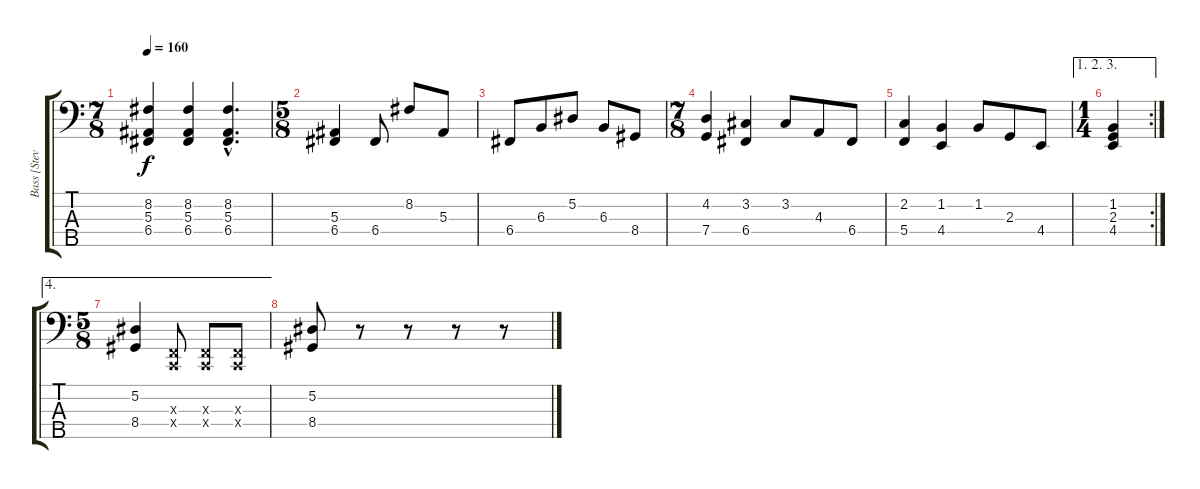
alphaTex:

\track ("Bass [Steve Cloutier]" "Bass [Stev") {instrument electricbassfinger}
\staff {score tabs}
\tuning (Eb2 Bb1 F1 C1 G0) {hide}
\ts (7 8)
\tempo 160
\clef f4
\ks c
(8.2 5.3 6.4).4{dy f} (8.2 5.3 6.4).4 (8.2{hac} 5.3{hac} 6.4{hac}).4{d} |
\ts (5 8)
(5.3 6.4).4 6.4.8 8.2.8 5.3.8 |
6.4.8 6.3.8 5.2.8 6.3.8 8.4.8 |
\ts (7 8)
(4.2 7.4).4 (3.2 6.4).4 3.2.8 4.3.8 6.4.8 |
(2.2 5.4).4 (1.2 4.4).4 1.2.8 2.3.8 4.4.8 |
\ae (1 2 3)
\rc 2
\ts (1 4)
(1.2 2.3 4.4).4 |
\ae 4
\ts (5 8)
(5.2 8.4).4 (0.3{x} 0.4{x}).8 (0.3{x} 0.4{x}).8 (0.3{x} 0.4{x}).8 |
(5.2 8.4).8 r.8 r.8 r.8 r.8
